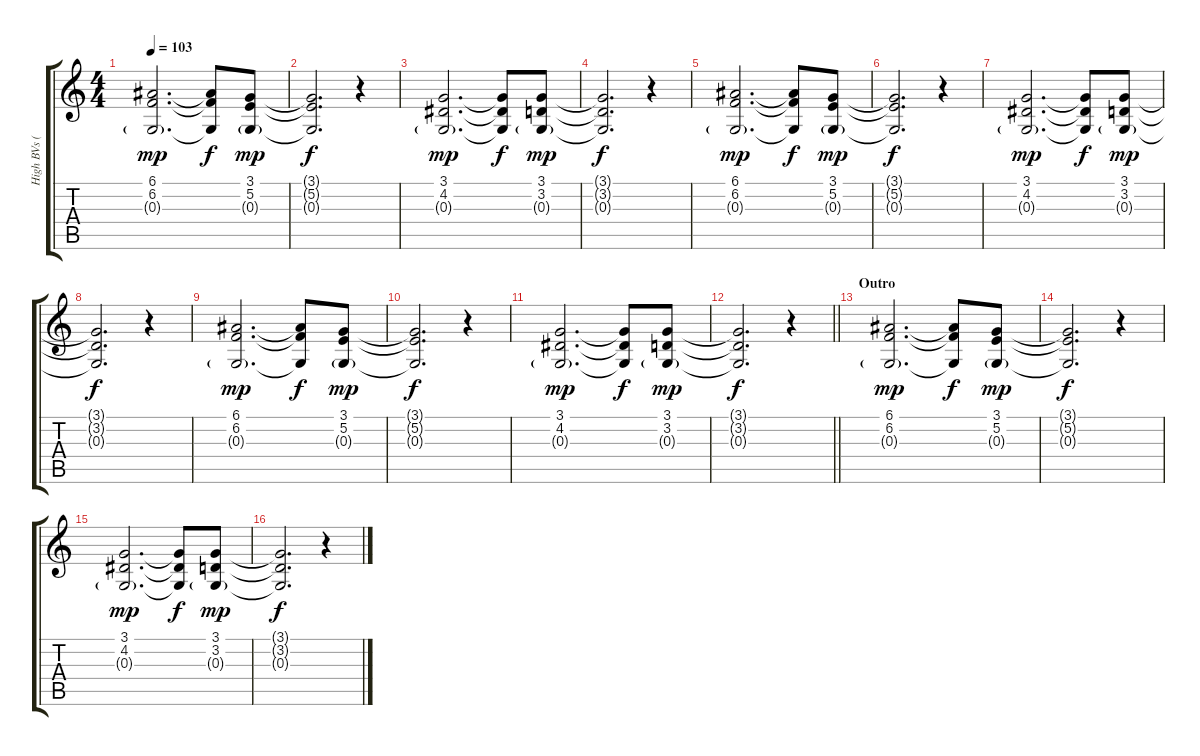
\track ("High BVs (MJK)" "High BVs (") {instrument panflute}
\staff {score tabs}
\tuning (E4 B3 G3 D3 A2 E2) {hide}
\ts (4 4)
\tempo 103
\clef g2
\ks c
(6.1 6.2 0.3{g}).2{d dy mp} (6.1{t} 6.2{t} 0.3{t}).8{dy f} (3.1 5.2 0.3{g}).8{dy mp} |
(3.1{t} 5.2{t} 0.3{t}).2{d dy f} r.4 |
(3.1 4.2 0.3{g}).2{d dy mp} (3.1{t} 4.2{t} 0.3{t}).8{dy f} (3.1 3.2 0.3{g}).8{dy mp} |
(3.1{t} 3.2{t} 0.3{t}).2{d dy f} r.4 |
(6.1 6.2 0.3{g}).2{d dy mp} (6.1{t} 6.2{t} 0.3{t}).8{dy f} (3.1 5.2 0.3{g}).8{dy mp} |
(3.1{t} 5.2{t} 0.3{t}).2{d dy f} r.4 |
(3.1 4.2 0.3{g}).2{d dy mp} (3.1{t} 4.2{t} 0.3{t}).8{dy f} (3.1 3.2 0.3{g}).8{dy mp} |
(3.1{t} 3.2{t} 0.3{t}).2{d dy f} r.4 |
(6.1 6.2 0.3{g}).2{d dy mp} (6.1{t} 6.2{t} 0.3{t}).8{dy f} (3.1 5.2 0.3{g}).8{dy mp} |
(3.1{t} 5.2{t} 0.3{t}).2{d dy f} r.4 |
(3.1 4.2 0.3{g}).2{d dy mp} (3.1{t} 4.2{t} 0.3{t}).8{dy f} (3.1 3.2 0.3{g}).8{dy mp} |
\barLineRight lightlight
(3.1{t} 3.2{t} 0.3{t}).2{d dy f} r.4 |
\section ("" "Outro")
(6.1 6.2 0.3{g}).2{d dy mp} (6.1{t} 6.2{t} 0.3{t}).8{dy f} (3.1 5.2 0.3{g}).8{dy mp} |
(3.1{t} 5.2{t} 0.3{t}).2{d dy f} r.4 |
(3.1 4.2 0.3{g}).2{d dy mp} (3.1{t} 4.2{t} 0.3{t}).8{dy f} (3.1 3.2 0.3{g}).8{dy mp} |
(3.1{t} 3.2{t} 0.3{t}).2{d dy f} r.4
